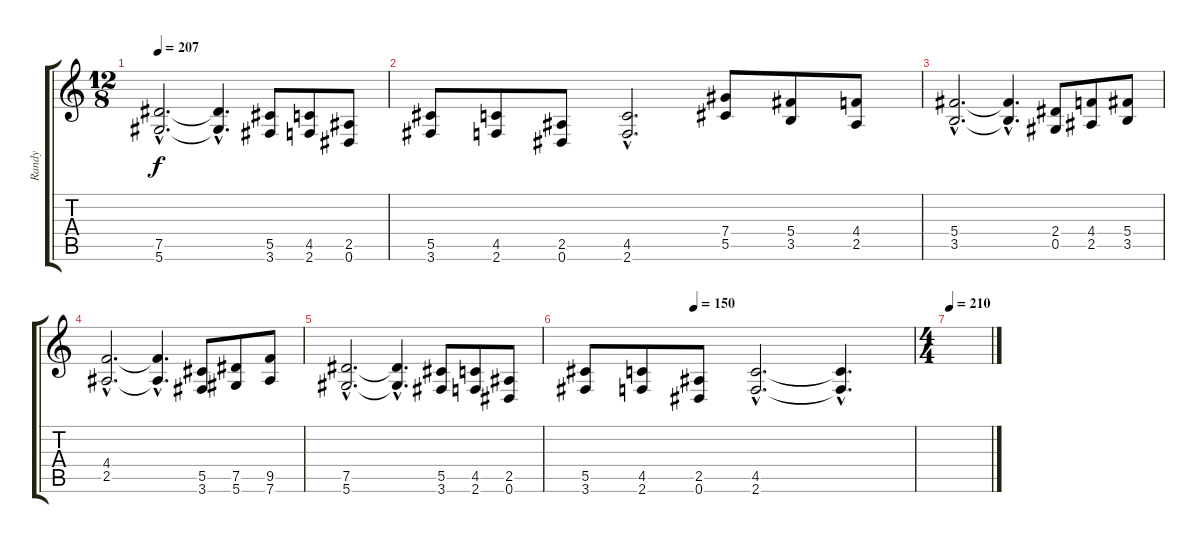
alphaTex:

\track ("Randy" "Randy") {instrument distortionguitar}
\staff {score tabs}
\tuning (Eb4 Bb3 Gb3 Db3 Ab2 Eb2) {hide}
\ts (12 8)
\tempo 207
\clef g2
\ks c
(7.5{hac} 5.6{hac}).2{d dy f} (7.5{hac t} 5.6{hac t}).4{d} (5.5 3.6).8 (4.5 2.6).8 (2.5 0.6).8 |
(5.5 3.6).8 (4.5 2.6).8 (2.5 0.6).8 (4.5{hac} 2.6{hac}).2{d} (7.4 5.5).8 (5.4 3.5).8 (4.4 2.5).8 |
(5.4{hac} 3.5{hac}).2{d} (5.4{hac t} 3.5{hac t}).4{d} (2.4 0.5).8 (4.4 2.5).8 (5.4 3.5).8 |
(4.4{hac} 2.5{hac}).2{d} (4.4{hac t} 2.5{hac t}).4{d} (5.5 3.6).8 (7.5 5.6).8 (9.5 7.6).8 |
(7.5{hac} 5.6{hac}).2{d} (7.5{hac t} 5.6{hac t}).4{d} (5.5 3.6).8 (4.5 2.6).8 (2.5 0.6).8 |
\tempo (150 0.3333333333333333)
(5.5 3.6).8 (4.5 2.6).8 (2.5 0.6).8 (4.5{hac} 2.6{hac}).2{d} (4.5{hac t} 2.6{hac t}).4{d} |
\ts (4 4)
\tempo 210
